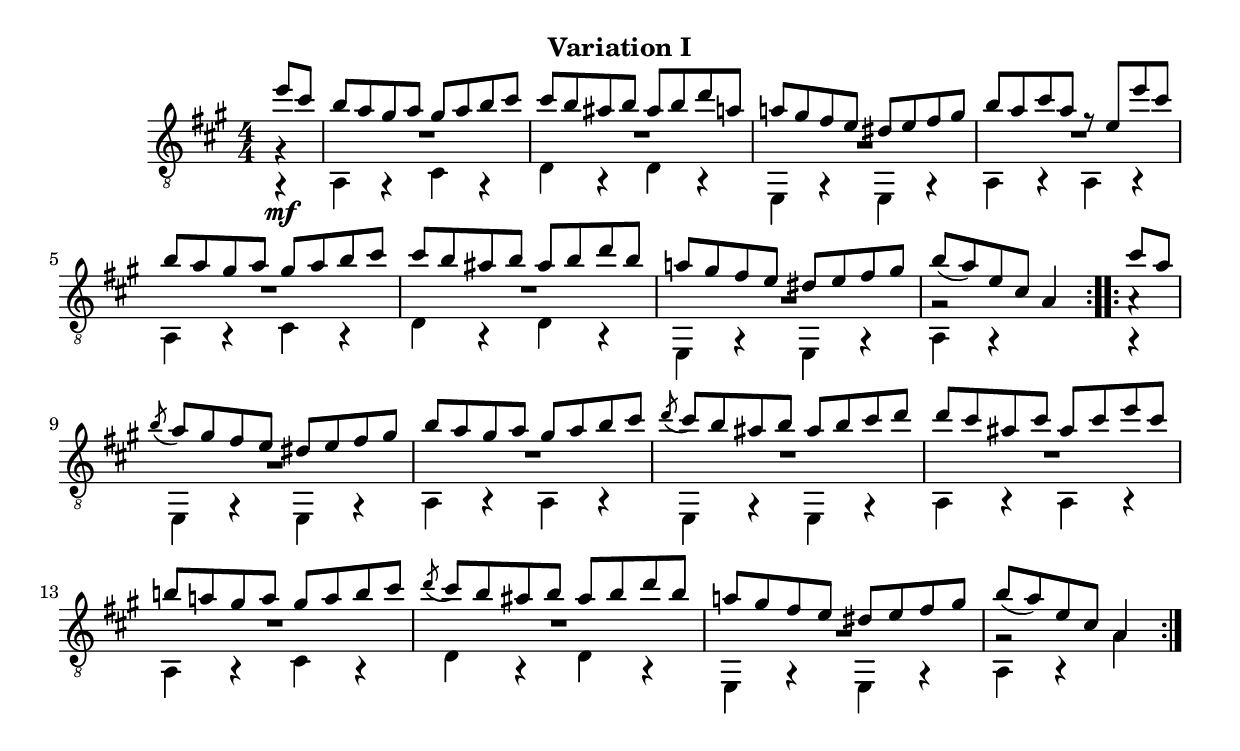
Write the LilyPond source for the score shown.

upperVoice = \relative c'' {
  \voiceOne
  \slurDown
  \repeat volta 2 {
    \partial 4 { e8 cis | }
    b8 a gis a gis a b cis |
    cis8 b ais b ais b d a |
    a!8 gis fis e dis e fis gis |

    b8 a cis a r e e' cis |
    b8 a gis a gis a b cis |
    cis8 b ais b ais b d b |
    a!8 gis fis e dis e fis gis |

    b8( a) e cis a4
  }
  \repeat volta 2 {
    cis'8 a |
    \acciaccatura{b8} a8 gis fis e dis e fis gis |
    b8 a gis a gis a b cis |
    \acciaccatura{d8} cis8 b ais b ais b cis d |
    d8 cis ais cis ais cis e cis |
    \barNumberCheck #13
    b!8 a!8 gis a gis a b cis |
    \acciaccatura{d8} cis8 b ais b ais b d b |
    a!8 gis fis e dis e fis gis |
    b8( a) e cis a4
  }
}

lowerVoice = \relative c {
  \voiceTwo
  \repeat volta 2 {
    \partial 4 { g4\rest_\mf | }
    a4 g\rest cis g\rest |
    d'4 a\rest d a\rest |
    e4 g\rest e g\rest |

    a4 a\rest a a\rest |
    a4 a\rest cis a\rest |
    d4 a\rest d a\rest |
    e4 g\rest e g\rest |

    a4 g\rest s
  }
  \repeat volta 2 {
    g4\rest |
    e4 g\rest e g\rest |
    a4 a\rest a a\rest |
    e4 g\rest e g\rest |
    a4 a\rest a a\rest |
    \barNumberCheck #13
    a4 a\rest cis a\rest |
    d4 a\rest d a\rest |
    e4 g\rest e g\rest |
    a4 a\rest a'
  }
}

middleVoice = \relative c' {
  \voiceThree
  \stemDown
  \repeat volta 2 {
    \partial 4 { g4\rest | }
    \override MultiMeasureRest #'staff-position = #0
    R1*2 |
    \override MultiMeasureRest #'staff-position = #-2
    R1 |
    \override MultiMeasureRest #'staff-position = #0
    R1*3 |
    \override MultiMeasureRest #'staff-position = #-2
    R1 |
    g2\rest s4
  }
  \repeat volta 2 {
    a4\rest |
    R1
    \override MultiMeasureRest #'staff-position = #0
    R1*3
    \barNumberCheck #13
    R1*2
    \override MultiMeasureRest #'staff-position = #-2
    R1
    g2\rest s4
  }
}

\bookpart {
  \header {
    subtitle = "Variation I"
  }

  \score {
    <<
      \new Staff = "Guitar"
      <<
	\set Staff.midiInstrument = #"acoustic guitar (nylon)"
	\clef "treble_8"
	\key a \major \numericTimeSignature
	\mergeDifferentlyHeadedOn
	\mergeDifferentlyDottedOn
	\context Voice = "upperVoice" \upperVoice
	\context Voice = "lowerVoice" \lowerVoice
	\context Voice = "middleVoice" \middleVoice
      >>
%{
      \new TabStaff = "guitar tab"
      <<
	\clef moderntab
	\context TabVoice = "upperVoice" \upperVoice
	\context TabVoice = "lowerVoice" \lowerVoice
	\context TabVoice = "middleVoice" \middleVoice
      >>
%}
    >>
    \layout {
      % remove string numberings since we have developed a tablature
      \override Voice.StringNumber #'stencil = ##f
    }
    \midi {
      % don't double up if using tabs
      \context {
	\TabStaff
	\remove "Staff_performer"
      }
      \context {
	\Score
	tempoWholesPerMinute = #(ly:make-moment 110 4)
      }
    }
  }
}
